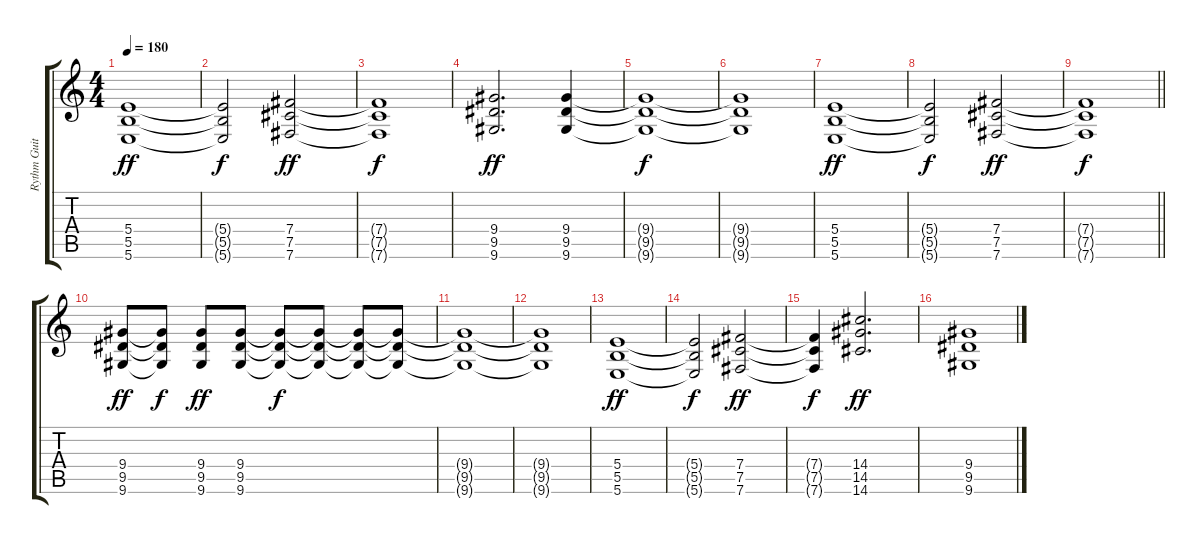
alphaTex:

\track ("Rythm Guitar I" "Rythm Guit") {instrument distortionguitar}
\staff {score tabs}
\tuning (Db4 Ab3 E3 B2 Gb2 B1) {hide}
\ts (4 4)
\tempo 180
\clef g2
\ks c
(5.4 5.5 5.6).1{dy ff} |
(5.4{t} 5.5{t} 5.6{t}).2{dy f} (7.4 7.5 7.6).2{dy ff} |
(7.4{t} 7.5{t} 7.6{t}).1{dy f} |
(9.4 9.5 9.6).2{d dy ff} (9.4 9.5 9.6).4 |
(9.4{t} 9.5{t} 9.6{t}).1{dy f} |
(9.4{t} 9.5{t} 9.6{t}).1 |
(5.4 5.5 5.6).1{dy ff} |
(5.4{t} 5.5{t} 5.6{t}).2{dy f} (7.4 7.5 7.6).2{dy ff} |
\barLineRight lightlight
(7.4{t} 7.5{t} 7.6{t}).1{dy f} |
\section ("" "")
(9.4 9.5 9.6).8{dy ff} (9.4{t} 9.5{t} 9.6{t}).8{dy f} (9.4 9.5 9.6).8{dy ff} (9.4 9.5 9.6).8 (9.4{t} 9.5{t} 9.6{t}).8{dy f} (9.4{t} 9.5{t} 9.6{t}).8 (9.4{t} 9.5{t} 9.6{t}).8 (9.4{t} 9.5{t} 9.6{t}).8 |
(9.4{t} 9.5{t} 9.6{t}).1 |
(9.4{t} 9.5{t} 9.6{t}).1 |
(5.4 5.5 5.6).1{dy ff} |
(5.4{t} 5.5{t} 5.6{t}).2{dy f} (7.4 7.5 7.6).2{dy ff} |
(7.4{t} 7.5{t} 7.6{t}).4{dy f} (14.4 14.5 14.6).2{d dy ff} |
(9.4 9.5 9.6).1
